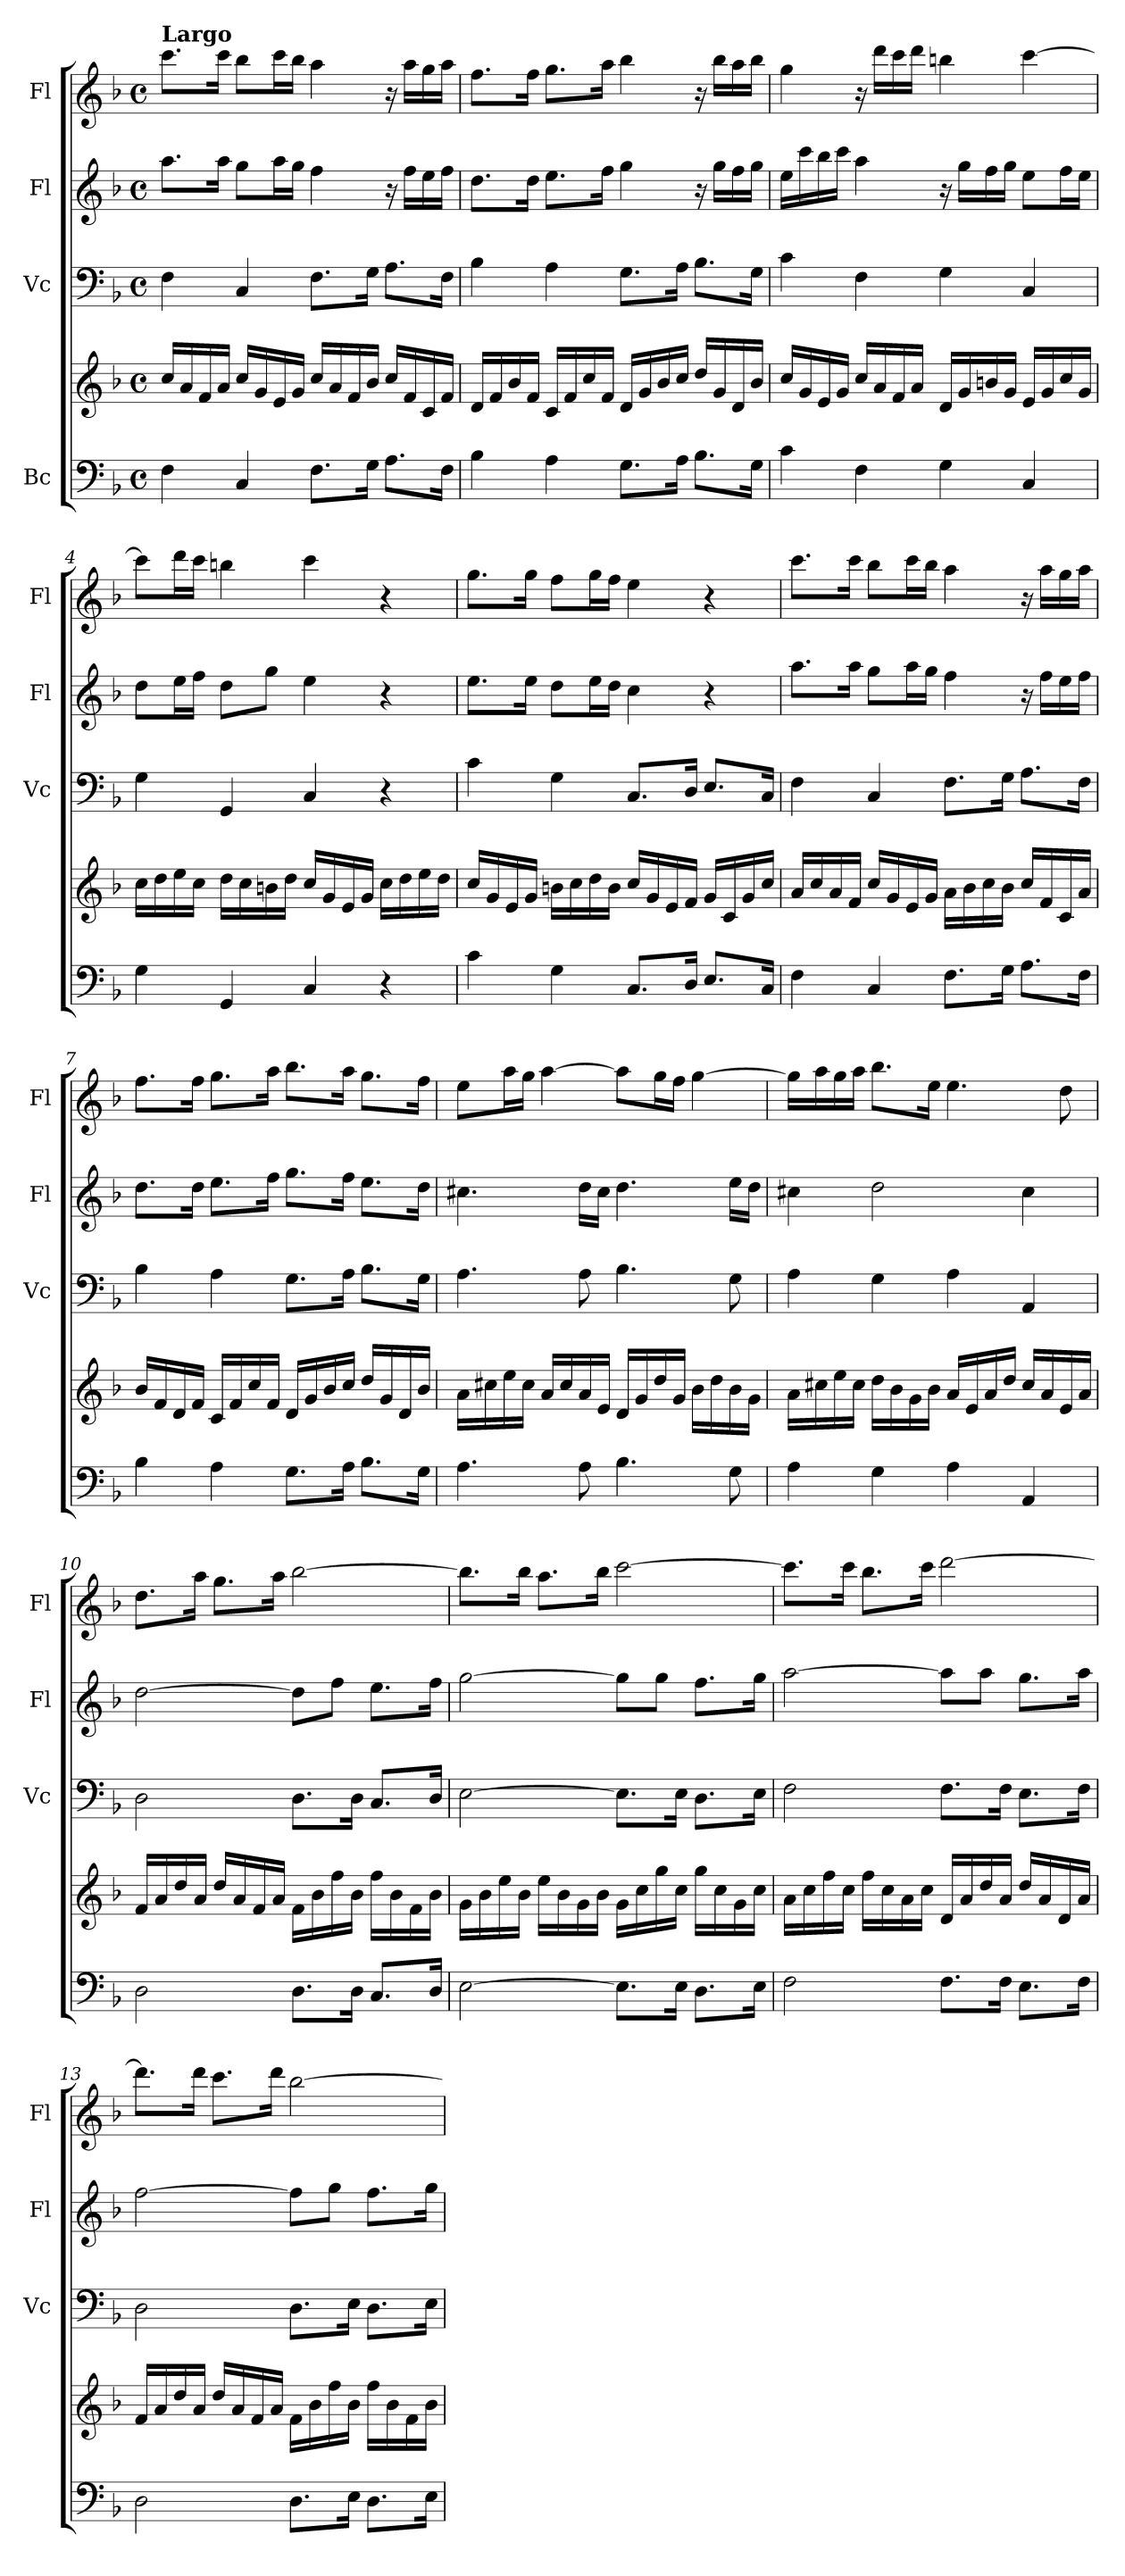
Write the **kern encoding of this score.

**kern	**kern	**kern	**kern	**kern
*part4	*part4	*part3	*part2	*part1
*staff5	*staff4	*staff3	*staff2	*staff1
*I"Bc	*	*I"Vc	*I"Fl	*I"Fl
*	*	*I'Vc	*I'Fl	*I'Fl
*clefF4	*clefG2	*clefF4	*clefG2	*clefG2
*k[b-]	*k[b-]	*k[b-]	*k[b-]	*k[b-]
*M4/4	*M4/4	*M4/4	*M4/4	*M4/4
*met(c)	*met(c)	*met(c)	*met(c)	*met(c)
=1	=1	=1	=1	=1
!	!	!	!	!LO:TX:a:B:t=Largo
4F\	16cc/LL	4F\	8.aa\L	8.ccc\L
.	16a/	.	.	.
.	16f/	.	.	.
.	16a/JJ	.	16aa\Jk	16ccc\Jk
4C/	16cc/LL	4C/	8gg\L	8bb-\L
.	16g/	.	.	.
.	16e/	.	16aa\L	16ccc\L
.	16g/JJ	.	16gg\JJ	16bb-\JJ
8.F\L	16cc/LL	8.F\L	4ff\	4aa\
.	16a/	.	.	.
.	16f/	.	.	.
16G\Jk	16b-/JJ	16G\Jk	.	.
8.A\L	16cc/LL	8.A\L	16r	16r
.	16f/	.	16ff\LL	16aa\LL
.	16c/	.	16ee\	16gg\
16F\Jk	16f/JJ	16F\Jk	16ff\JJ	16aa\JJ
=2	=2	=2	=2	=2
4B-\	16d/LL	4B-\	8.dd\L	8.ff\L
.	16f/	.	.	.
.	16b-/	.	.	.
.	16f/JJ	.	16dd\Jk	16ff\Jk
4A\	16c/LL	4A\	8.ee\L	8.gg\L
.	16f/	.	.	.
.	16cc/	.	.	.
.	16f/JJ	.	16ff\Jk	16aa\Jk
8.G\L	16d/LL	8.G\L	4gg\	4bb-\
.	16g/	.	.	.
.	16b-/	.	.	.
16A\Jk	16cc/JJ	16A\Jk	.	.
8.B-\L	16dd/LL	8.B-\L	16r	16r
.	16g/	.	16gg\LL	16bb-\LL
.	16d/	.	16ff\	16aa\
16G\Jk	16b-/JJ	16G\Jk	16gg\JJ	16bb-\JJ
=3	=3	=3	=3	=3
4c\	16cc/LL	4c\	16ee\LL	4gg\
.	16g/	.	16ccc\	.
.	16e/	.	16bb-\	.
.	16g/JJ	.	16ccc\JJ	.
4F\	16cc/LL	4F\	4aa\	16r
.	16a/	.	.	16ddd\LL
.	16f/	.	.	16ccc\
.	16a/JJ	.	.	16ddd\JJ
4G\	16d/LL	4G\	16r	4bbn\
.	16g/	.	16gg\LL	.
.	16bn/	.	16ff\	.
.	16g/JJ	.	16gg\JJ	.
4C/	16e/LL	4C/	8ee\L	[4ccc\
.	16g/	.	.	.
.	16cc/	.	16ff\L	.
.	16g/JJ	.	16ee\JJ	.
!!LO:LB:g=z
=4	=4	=4	=4	=4
4G\	16cc\LL	4G\	8dd\L	8ccc\L]
.	16dd\	.	.	.
.	16ee\	.	16ee\L	16ddd\L
.	16cc\JJ	.	16ff\JJ	16ccc\JJ
4GG/	16dd\LL	4GG/	8dd\L	4bbn\
.	16cc\	.	.	.
.	16bn\	.	8gg\J	.
.	16dd\JJ	.	.	.
4C/	16cc/LL	4C/	4ee\	4ccc\
.	16g/	.	.	.
.	16e/	.	.	.
.	16g/JJ	.	.	.
4r	16cc\LL	4r	4r	4r
.	16dd\	.	.	.
.	16ee\	.	.	.
.	16dd\JJ	.	.	.
=5	=5	=5	=5	=5
4c\	16cc/LL	4c\	8.ee\L	8.gg\L
.	16g/	.	.	.
.	16e/	.	.	.
.	16g/JJ	.	16ee\Jk	16gg\Jk
4G\	16bn\LL	4G\	8dd\L	8ff\L
.	16cc\	.	.	.
.	16dd\	.	16ee\L	16gg\L
.	16b\JJ	.	16dd\JJ	16ff\JJ
8.C/L	16cc/LL	8.C/L	4cc\	4ee\
.	16g/	.	.	.
.	16e/	.	.	.
16D/Jk	16f/JJ	16D/Jk	.	.
8.E/L	16g/LL	8.E/L	4r	4r
.	16c/	.	.	.
.	16g/	.	.	.
16C/Jk	16cc/JJ	16C/Jk	.	.
=6	=6	=6	=6	=6
4F\	16a/LL	4F\	8.aa\L	8.ccc\L
.	16cc/	.	.	.
.	16a/	.	.	.
.	16f/JJ	.	16aa\Jk	16ccc\Jk
4C/	16cc/LL	4C/	8gg\L	8bb-\L
.	16g/	.	.	.
.	16e/	.	16aa\L	16ccc\L
.	16g/JJ	.	16gg\JJ	16bb-\JJ
8.F\L	16a\LL	8.F\L	4ff\	4aa\
.	16b-\	.	.	.
.	16cc\	.	.	.
16G\Jk	16b-\JJ	16G\Jk	.	.
8.A\L	16cc/LL	8.A\L	16r	16r
.	16f/	.	16ff\LL	16aa\LL
.	16c/	.	16ee\	16gg\
16F\Jk	16a/JJ	16F\Jk	16ff\JJ	16aa\JJ
!!LO:PB:g=z
=7	=7	=7	=7	=7
4B-\	16b-/LL	4B-\	8.dd\L	8.ff\L
.	16f/	.	.	.
.	16d/	.	.	.
.	16f/JJ	.	16dd\Jk	16ff\Jk
4A\	16c/LL	4A\	8.ee\L	8.gg\L
.	16f/	.	.	.
.	16cc/	.	.	.
.	16f/JJ	.	16ff\Jk	16aa\Jk
8.G\L	16d/LL	8.G\L	8.gg\L	8.bb-\L
.	16g/	.	.	.
.	16b-/	.	.	.
16A\Jk	16cc/JJ	16A\Jk	16ff\Jk	16aa\Jk
8.B-\L	16dd/LL	8.B-\L	8.ee\L	8.gg\L
.	16g/	.	.	.
.	16d/	.	.	.
16G\Jk	16b-/JJ	16G\Jk	16dd\Jk	16ff\Jk
=8	=8	=8	=8	=8
4.A\	16a\LL	4.A\	4.cc#X\	8ee\L
.	16cc#X\	.	.	.
.	16ee\	.	.	16aa\L
.	16cc#\JJ	.	.	16gg\JJ
.	16a/LL	.	.	[4aa\
.	16cc#/	.	.	.
8A\	16a/	8A\	16dd\LL	.
.	16e/JJ	.	16cc#\JJ	.
4.B-\	16d/LL	4.B-\	4.dd\	8aa\L]
.	16g/	.	.	.
.	16dd/	.	.	16gg\L
.	16g/JJ	.	.	16ff\JJ
.	16b-\LL	.	.	[4gg\
.	16dd\	.	.	.
8G\	16b-\	8G\	16ee\LL	.
.	16g\JJ	.	16dd\JJ	.
=9	=9	=9	=9	=9
4A\	16a\LL	4A\	4cc#X\	16gg\LL]
.	16cc#X\	.	.	16aa\
.	16ee\	.	.	16gg\
.	16cc#\JJ	.	.	16aa\JJ
4G\	16dd\LL	4G\	2dd\	8.bb-\L
.	16b-\	.	.	.
.	16g\	.	.	.
.	16b-\JJ	.	.	16ee\Jk
4A\	16a/LL	4A\	.	4.ee\
.	16e/	.	.	.
.	16a/	.	.	.
.	16dd/JJ	.	.	.
4AA/	16cc#/LL	4AA/	4cc#\	.
.	16a/	.	.	.
.	16e/	.	.	8dd\
.	16a/JJ	.	.	.
!!LO:LB:g=z
=10	=10	=10	=10	=10
2D\	16f/LL	2D\	[2dd\	8.dd\L
.	16a/	.	.	.
.	16dd/	.	.	.
.	16a/JJ	.	.	16aa\Jk
.	16dd/LL	.	.	8.gg\L
.	16a/	.	.	.
.	16f/	.	.	.
.	16a/JJ	.	.	16aa\Jk
8.D\L	16f\LL	8.D\L	8dd\L]	[2bb-\
.	16b-\	.	.	.
.	16ff\	.	8ff\J	.
16D\Jk	16b-\JJ	16D\Jk	.	.
8.C/L	16ff\LL	8.C/L	8.ee\L	.
.	16b-\	.	.	.
.	16f\	.	.	.
16D/Jk	16b-\JJ	16D/Jk	16ff\Jk	.
=11	=11	=11	=11	=11
[2E\	16g\LL	[2E\	[2gg\	8.bb-\L]
.	16b-\	.	.	.
.	16ee\	.	.	.
.	16b-\JJ	.	.	16bb-\Jk
.	16ee\LL	.	.	8.aa\L
.	16b-\	.	.	.
.	16g\	.	.	.
.	16b-\JJ	.	.	16bb-\Jk
8.E\L]	16g\LL	8.E\L]	8gg\L]	[2ccc\
.	16cc\	.	.	.
.	16gg\	.	8gg\J	.
16E\Jk	16cc\JJ	16E\Jk	.	.
8.D\L	16gg\LL	8.D\L	8.ff\L	.
.	16cc\	.	.	.
.	16g\	.	.	.
16E\Jk	16cc\JJ	16E\Jk	16gg\Jk	.
=12	=12	=12	=12	=12
2F\	16a\LL	2F\	[2aa\	8.ccc\L]
.	16cc\	.	.	.
.	16ff\	.	.	.
.	16cc\JJ	.	.	16ccc\Jk
.	16ff\LL	.	.	8.bb-\L
.	16cc\	.	.	.
.	16a\	.	.	.
.	16cc\JJ	.	.	16ccc\Jk
8.F\L	16d/LL	8.F\L	8aa\L]	[2ddd\
.	16a/	.	.	.
.	16dd/	.	8aa\J	.
16F\Jk	16a/JJ	16F\Jk	.	.
8.E\L	16dd/LL	8.E\L	8.gg\L	.
.	16a/	.	.	.
.	16d/	.	.	.
16F\Jk	16a/JJ	16F\Jk	16aa\Jk	.
!!LO:LB:g=z
=13	=13	=13	=13	=13
2D\	16f/LL	2D\	[2ff\	8.ddd\L]
.	16a/	.	.	.
.	16dd/	.	.	.
.	16a/JJ	.	.	16ddd\Jk
.	16dd/LL	.	.	8.ccc\L
.	16a/	.	.	.
.	16f/	.	.	.
.	16a/JJ	.	.	16ddd\Jk
8.D\L	16f\LL	8.D\L	8ff\L]	[2bb-\
.	16b-\	.	.	.
.	16ff\	.	8gg\J	.
16E\Jk	16b-\JJ	16E\Jk	.	.
8.D\L	16ff\LL	8.D\L	8.ff\L	.
.	16b-\	.	.	.
.	16f\	.	.	.
16E\Jk	16b-\JJ	16E\Jk	16gg\Jk	.
=	=	=	=	=
*-	*-	*-	*-	*-
